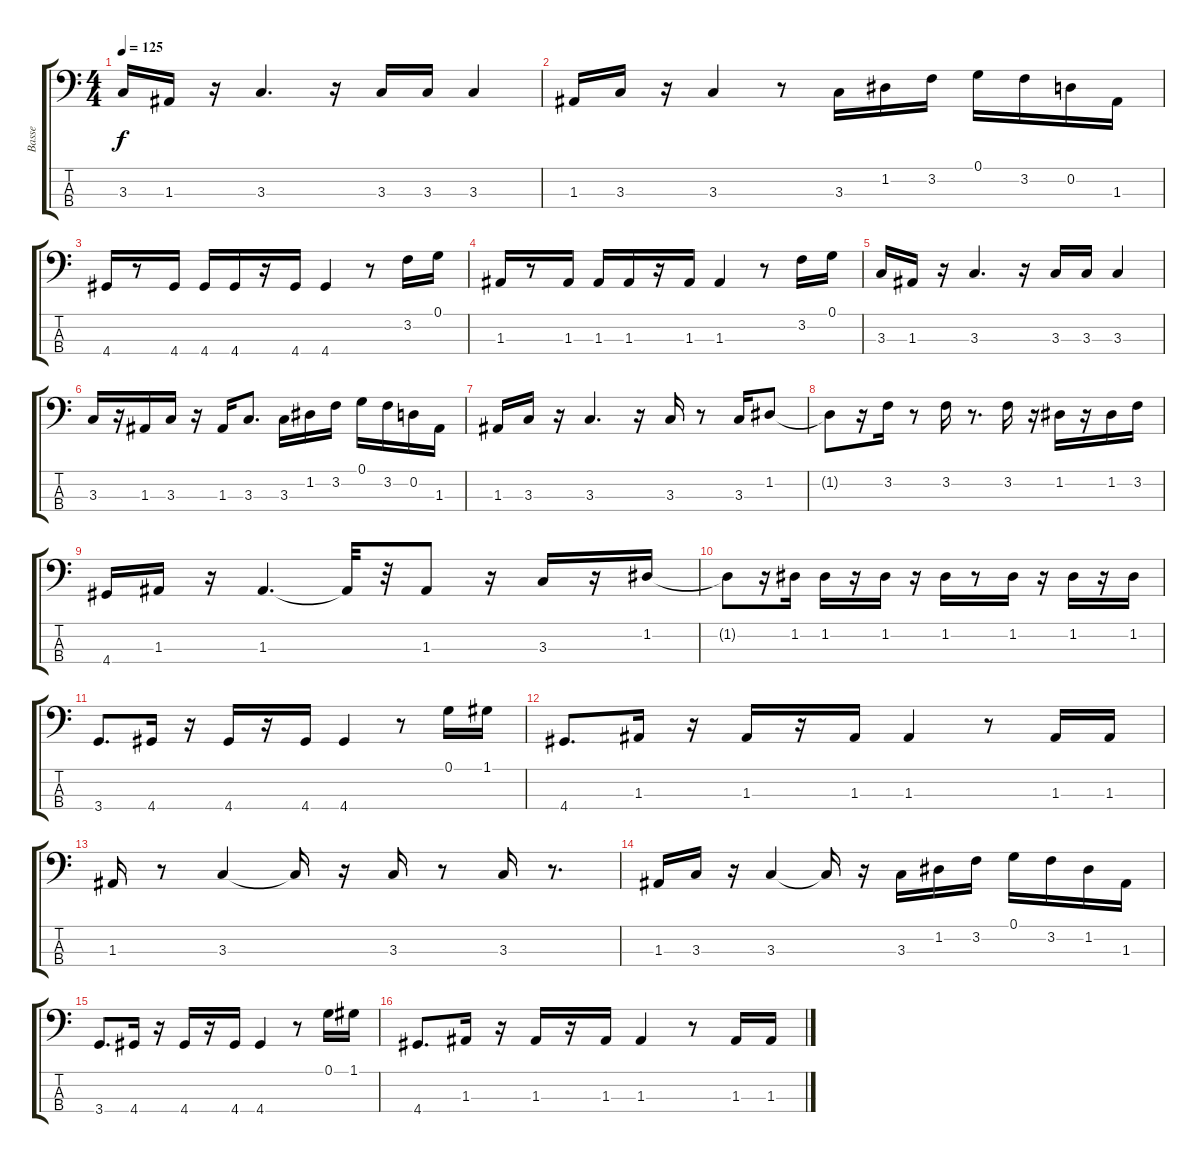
\track ("Basse" "Basse") {instrument electricbasspick}
\staff {score tabs}
\tuning (G2 D2 A1 E1) {hide}
\ts (4 4)
\tempo 125
\clef f4
\ks c
3.3.16{dy f} 1.3.16 r.16 3.3.4{d} r.16 3.3.16 3.3.16 3.3.4 |
1.3.16 3.3.16 r.16 3.3.4 r.8 3.3.16 1.2.16 3.2.16 0.1.16 3.2.16 0.2.16 1.3.16 |
4.4.16 r.8 4.4.16 4.4.16 4.4.16 r.16 4.4.16 4.4.4 r.8 3.2.16 0.1.16 |
1.3.16 r.8 1.3.16 1.3.16 1.3.16 r.16 1.3.16 1.3.4 r.8 3.2.16 0.1.16 |
3.3.16 1.3.16 r.16 3.3.4{d} r.16 3.3.16 3.3.16 3.3.4 |
3.3.16 r.16 1.3.16 3.3.16 r.16 1.3.16 3.3.8{d} 3.3.16 1.2.16 3.2.16 0.1.16 3.2.16 0.2.16 1.3.16 |
1.3.16 3.3.16 r.16 3.3.4{d} r.16 3.3.16 r.8 3.3.16 1.2.8 |
1.2{t}.8 r.16 3.2.16 r.8 3.2.16 r.8{d} 3.2.16 r.16 1.2.16 r.16 1.2.16 3.2.16 |
4.4.16 1.3.16 r.16 1.3.4{d} 1.3{t}.32 r.32 1.3.8 r.16 3.3.16 r.16 1.2.16 |
1.2{t}.8 r.16 1.2.16 1.2.16 r.16 1.2.16 r.16 1.2.16 r.8 1.2.16 r.16 1.2.16 r.16 1.2.16 |
3.4.8{d} 4.4.16 r.16 4.4.16 r.16 4.4.16 4.4.4 r.8 0.1.16 1.1.16 |
4.4.8{d} 1.3.16 r.16 1.3.16 r.16 1.3.16 1.3.4 r.8 1.3.16 1.3.16 |
1.3.16 r.8 3.3.4 3.3{t}.16 r.16 3.3.16 r.8 3.3.16 r.8{d} |
1.3.16 3.3.16 r.16 3.3.4 3.3{t}.16 r.16 3.3.16 1.2.16 3.2.16 0.1.16 3.2.16 1.2.16 1.3.16 |
3.4.8{d} 4.4.16 r.16 4.4.16 r.16 4.4.16 4.4.4 r.8 0.1.16 1.1.16 |
4.4.8{d} 1.3.16 r.16 1.3.16 r.16 1.3.16 1.3.4 r.8 1.3.16 1.3.16
